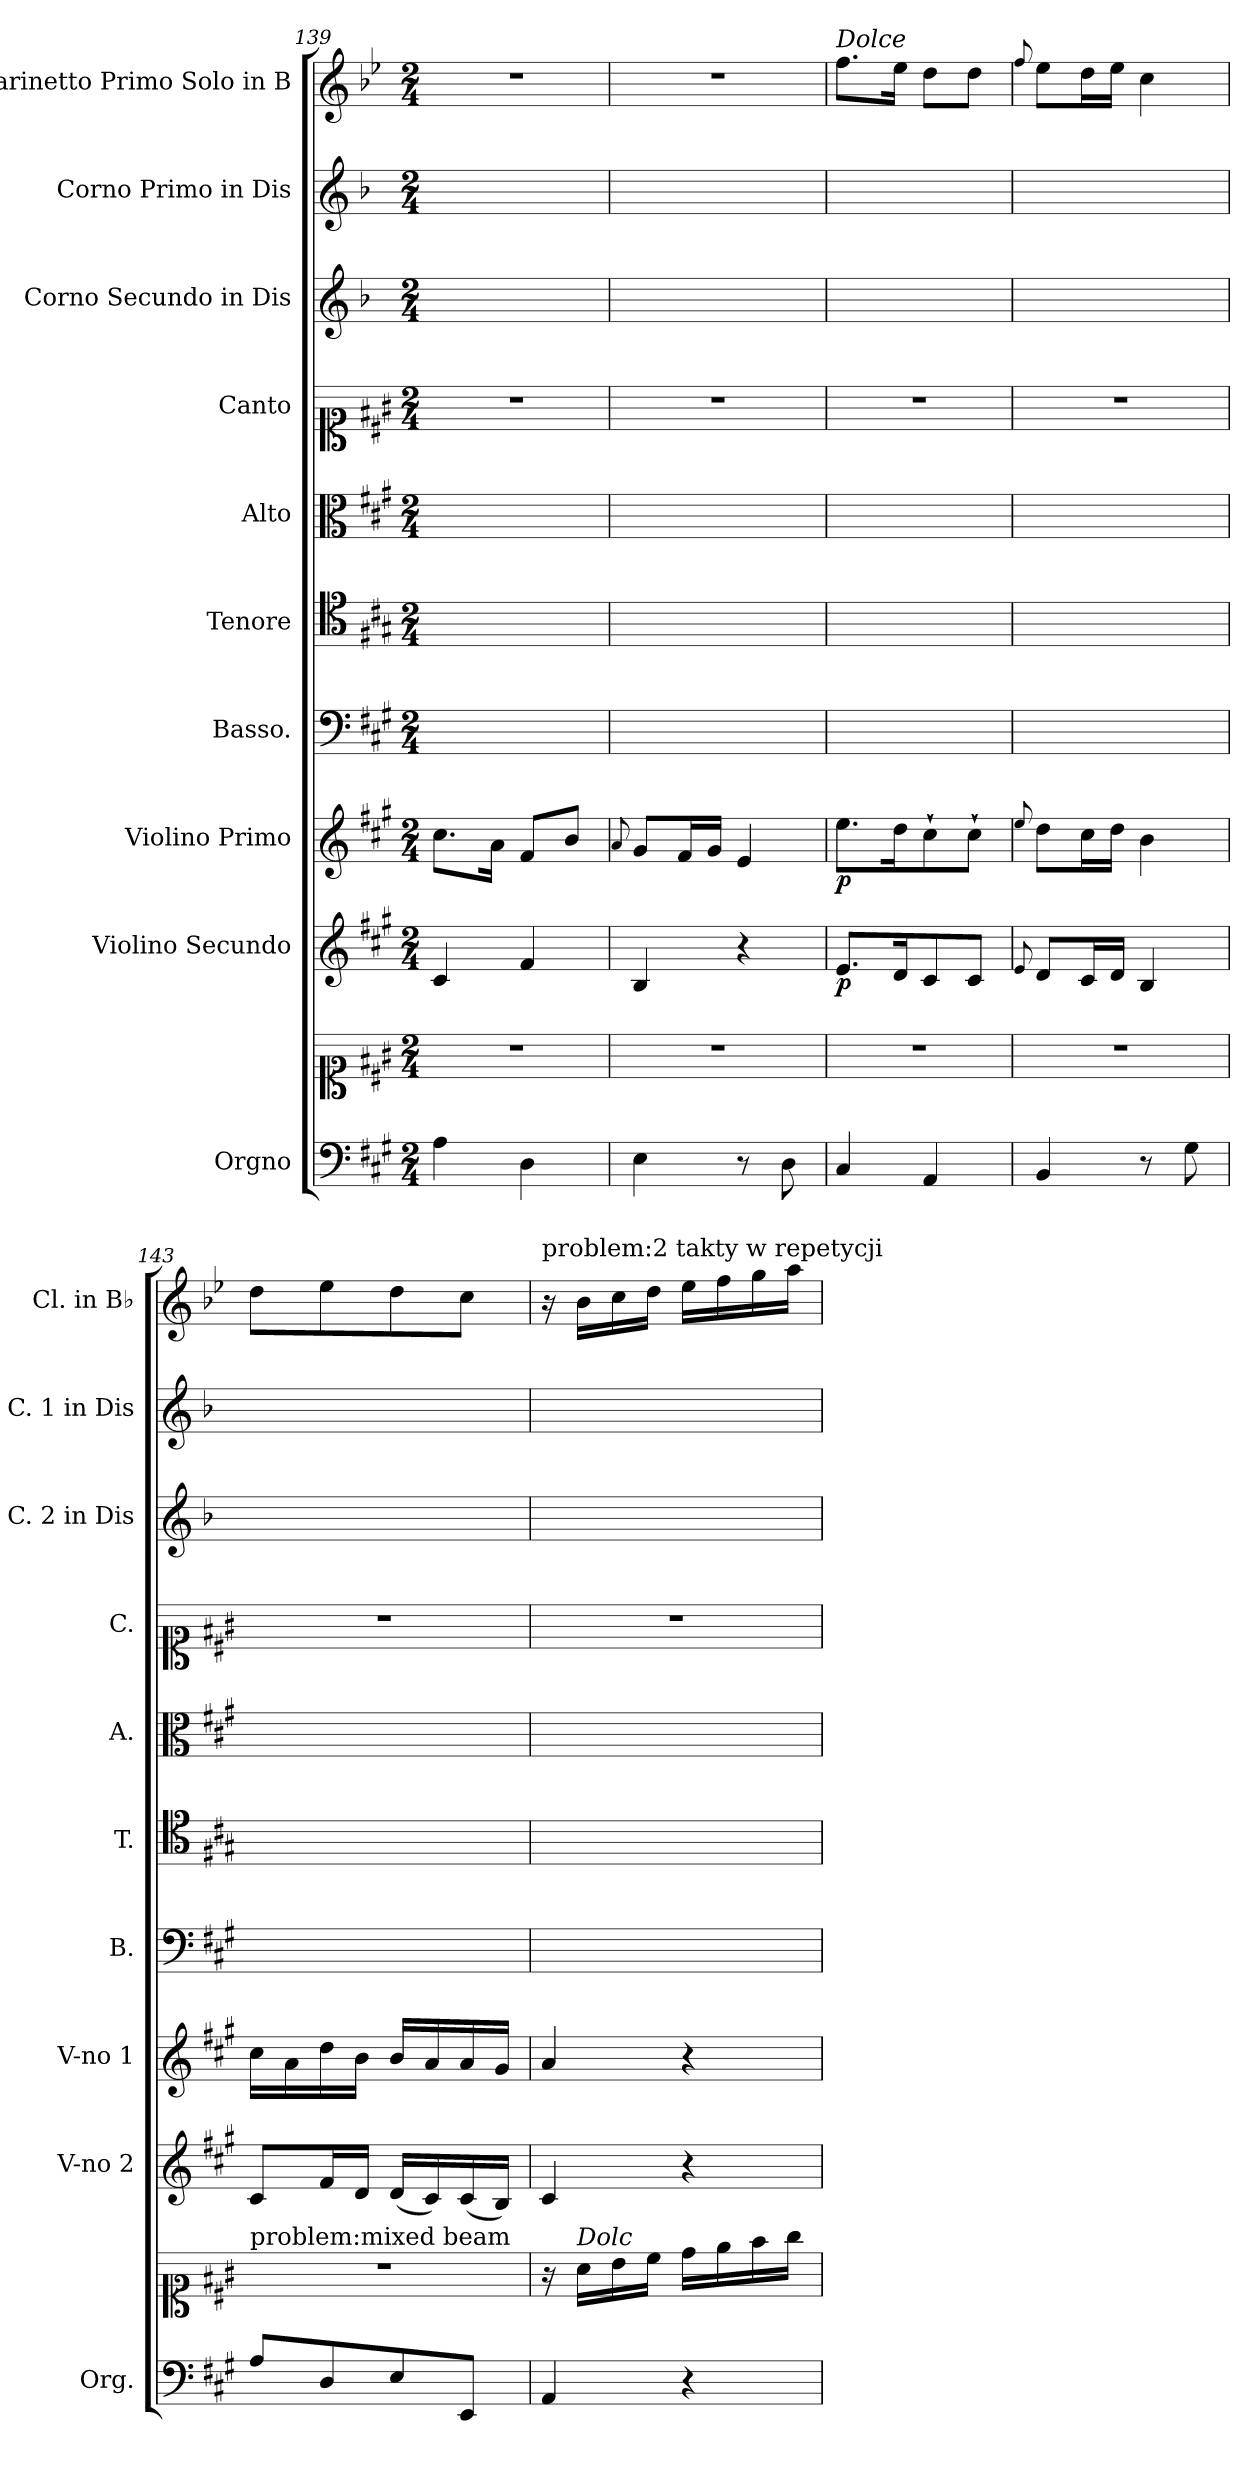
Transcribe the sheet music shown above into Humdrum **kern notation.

**kern	**kern	**kern	**dynam	**kern	**dynam	**kern	**kern	**kern	**kern	**kern	**kern	**kern
*part10	*part10	*part9	*part9	*part8	*part8	*part7	*part6	*part5	*part4	*part3	*part2	*part1
*staff11	*staff10	*staff9	*staff9	*staff8	*staff8	*staff7	*staff6	*staff5	*staff4	*staff3	*staff2	*staff1
*I"Orgno	*	*I"Violino Secundo	*	*I"Violino Primo	*	*I"Basso.	*I"Tenore	*I"Alto	*I"Canto	*I"Corno Secundo in Dis	*I"Corno Primo in Dis	*I"Clarinetto Primo Solo in B
*I'Org.	*	*I'V-no 2	*	*I'V-no 1	*	*I'B.	*I'T.	*I'A.	*I'C.	*I'C. 2 in Dis	*I'C. 1 in Dis	*I'Cl. in B♭
*clefF4	*clefC1	*clefG2	*	*clefG2	*	*clefF4	*clefC4	*clefC3	*clefC1	*clefG2	*clefG2	*clefG2
*	*	*	*	*	*	*	*	*	*	*ITrd5c8	*ITrd5c8	*ITrd1c1
*k[f#c#g#]	*k[f#c#g#]	*k[f#c#g#]	*	*k[f#c#g#]	*	*k[f#c#g#]	*k[f#c#g#]	*k[f#c#g#]	*k[f#c#g#]	*k[f#c#g#]	*k[f#c#g#]	*k[f#c#g#]
*M2/4	*M2/4	*M2/4	*	*M2/4	*	*M2/4	*M2/4	*M2/4	*M2/4	*M2/4	*M2/4	*M2/4
=139	=139	=139	=139	=139	=139	=139	=139	=139	=139	=139	=139	=139
4A	2r	4c#	.	8.cc#L	.	2ryy	2ryy	2ryy	2r	2ryy	2ryy	2r
.	.	.	.	16aJk	.	.	.	.	.	.	.	.
4D	.	4f#	.	8f#L	.	.	.	.	.	.	.	.
.	.	.	.	8bJ	.	.	.	.	.	.	.	.
=140	=140	=140	=140	=140	=140	=140	=140	=140	=140	=140	=140	=140
.	.	.	.	8qqa/	.	.	.	.	.	.	.	.
4E	2r	4B	.	8g#L	.	2ryy	2ryy	2ryy	2r	2ryy	2ryy	2r
.	.	.	.	16f#L	.	.	.	.	.	.	.	.
.	.	.	.	16g#JJ	.	.	.	.	.	.	.	.
8r	.	4r	.	4e	.	.	.	.	.	.	.	.
8D	.	.	.	.	.	.	.	.	.	.	.	.
=141	=141	=141	=141	=141	=141	=141	=141	=141	=141	=141	=141	=141
!	!	!	!	!	!	!	!	!	!	!	!	!LO:TX:a:i:t=Dolce
4C#	2r	8.eL	p	8.eeL	p	2ryy	2ryy	2ryy	2r	2ryy	2ryy	8.eeL
.	.	16dK	.	16ddK	.	.	.	.	.	.	.	16ddJk
4AA	.	8c#	.	8cc#`	.	.	.	.	.	.	.	8cc#L
.	.	8c#J	.	8cc#`J	.	.	.	.	.	.	.	8cc#J
=142	=142	=142	=142	=142	=142	=142	=142	=142	=142	=142	=142	=142
.	.	8qqe/	.	8qqee/	.	.	.	.	.	.	.	8qqee/
4BB	2r	8dL	.	8ddL	.	2ryy	2ryy	2ryy	2r	2ryy	2ryy	8ddL
.	.	16c#L	.	16cc#L	.	.	.	.	.	.	.	16cc#L
.	.	16dJJ	.	16ddJJ	.	.	.	.	.	.	.	16ddJJ
8r	.	4B	.	4b	.	.	.	.	.	.	.	4b
8G#	.	.	.	.	.	.	.	.	.	.	.	.
=143	=143	=143	=143	=143	=143	=143	=143	=143	=143	=143	=143	=143
!	!LO:TX:a:t=problem&colon;mixed beam	!	!	!	!	!	!	!	!	!	!	!
8AL	2r	8c#L	.	16cc#LL	.	2ryy	2ryy	2ryy	2r	2ryy	2ryy	8cc#L
.	.	.	.	16a	.	.	.	.	.	.	.	.
8D	.	16f#L	.	16dd	.	.	.	.	.	.	.	8dd
.	.	16dJJ	.	16bJJ	.	.	.	.	.	.	.	.
8E	.	(16dLL	.	16bLL	.	.	.	.	.	.	.	8cc#
.	.	16c#)	.	16a	.	.	.	.	.	.	.	.
8EEJ	.	(16c#	.	16a	.	.	.	.	.	.	.	8bJ
.	.	16BJJ)	.	16g#JJ	.	.	.	.	.	.	.	.
=144	=144	=144	=144	=144	=144	=144	=144	=144	=144	=144	=144	=144
!	!	!	!	!	!	!	!	!	!	!	!	!LO:TX:a:t=problem&colon;2 takty w repetycji
4AA	16r	4c#	.	4a	.	2ryy	2ryy	2ryy	2r	2ryy	2ryy	16r
!	!LO:TX:a:i:t=Dolc	!	!	!	!	!	!	!	!	!	!	!
.	16aLL	.	.	.	.	.	.	.	.	.	.	16aLL
.	16b	.	.	.	.	.	.	.	.	.	.	16b
.	16cc#JJ	.	.	.	.	.	.	.	.	.	.	16cc#JJ
4r	16ddLL	4r	.	4r	.	.	.	.	.	.	.	16ddLL
.	16ee	.	.	.	.	.	.	.	.	.	.	16ee
.	16ff#	.	.	.	.	.	.	.	.	.	.	16ff#
.	16gg#JJ	.	.	.	.	.	.	.	.	.	.	16gg#JJ
=	=	=	=	=	=	=	=	=	=	=	=	=
*-	*-	*-	*-	*-	*-	*-	*-	*-	*-	*-	*-	*-
